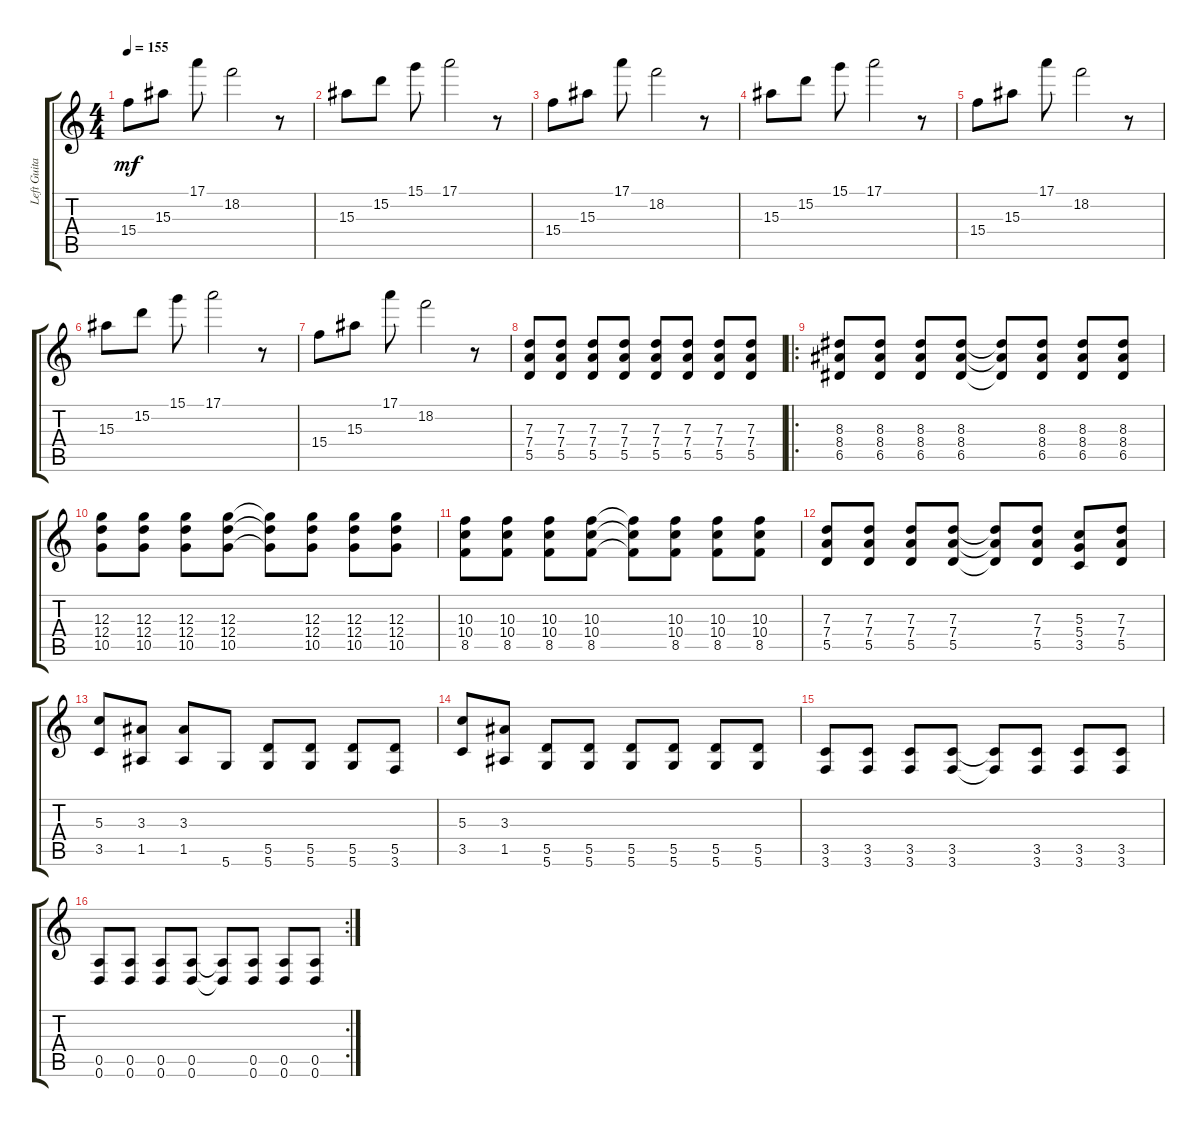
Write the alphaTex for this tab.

\track ("Left Guitar" "Left Guita") {instrument distortionguitar}
\staff {score tabs}
\tuning (E4 B3 G3 D3 A2 D2) {hide}
\ts (4 4)
\tempo 155
\clef g2
\ks c
15.4.8{dy mf} 15.3.8 17.1.8 18.2.2 r.8 |
15.3.8 15.2.8 15.1.8 17.1.2 r.8 |
15.4.8 15.3.8 17.1.8 18.2.2 r.8 |
15.3.8 15.2.8 15.1.8 17.1.2 r.8 |
15.4.8 15.3.8 17.1.8 18.2.2 r.8 |
15.3.8 15.2.8 15.1.8 17.1.2 r.8 |
15.4.8 15.3.8 17.1.8 18.2.2 r.8 |
(7.3 7.4 5.5).8 (7.3 7.4 5.5).8 (7.3 7.4 5.5).8 (7.3 7.4 5.5).8 (7.3 7.4 5.5).8 (7.3 7.4 5.5).8 (7.3 7.4 5.5).8 (7.3 7.4 5.5).8 |
\ro
(8.3 8.4 6.5).8 (8.3 8.4 6.5).8 (8.3 8.4 6.5).8 (8.3 8.4 6.5).8 (8.3{t} 8.4{t} 6.5{t}).8 (8.3 8.4 6.5).8 (8.3 8.4 6.5).8 (8.3 8.4 6.5).8 |
(12.3 12.4 10.5).8 (12.3 12.4 10.5).8 (12.3 12.4 10.5).8 (12.3 12.4 10.5).8 (12.3{t} 12.4{t} 10.5{t}).8 (12.3 12.4 10.5).8 (12.3 12.4 10.5).8 (12.3 12.4 10.5).8 |
(10.3 10.4 8.5).8 (10.3 10.4 8.5).8 (10.3 10.4 8.5).8 (10.3 10.4 8.5).8 (10.3{t} 10.4{t} 8.5{t}).8 (10.3 10.4 8.5).8 (10.3 10.4 8.5).8 (10.3 10.4 8.5).8 |
(7.3 7.4 5.5).8 (7.3 7.4 5.5).8 (7.3 7.4 5.5).8 (7.3 7.4 5.5).8 (7.3{t} 7.4{t} 5.5{t}).8 (7.3 7.4 5.5).8 (5.3 5.4 3.5).8 (7.3 7.4 5.5).8 |
(5.3 3.5).8 (3.3 1.5).8 (3.3 1.5).8 5.6.8 (5.5 5.6).8 (5.5 5.6).8 (5.5 5.6).8 (5.5 3.6).8 |
(5.3 3.5).8 (3.3 1.5).8 (5.5 5.6).8 (5.5 5.6).8 (5.5 5.6).8 (5.5 5.6).8 (5.5 5.6).8 (5.5 5.6).8 |
(3.5 3.6).8 (3.5 3.6).8 (3.5 3.6).8 (3.5 3.6).8 (3.5{t} 3.6{t}).8 (3.5 3.6).8 (3.5 3.6).8 (3.5 3.6).8 |
\rc 2
(0.5 0.6).8 (0.5 0.6).8 (0.5 0.6).8 (0.5 0.6).8 (0.5{t} 0.6{t}).8 (0.5 0.6).8 (0.5 0.6).8 (0.5 0.6).8
